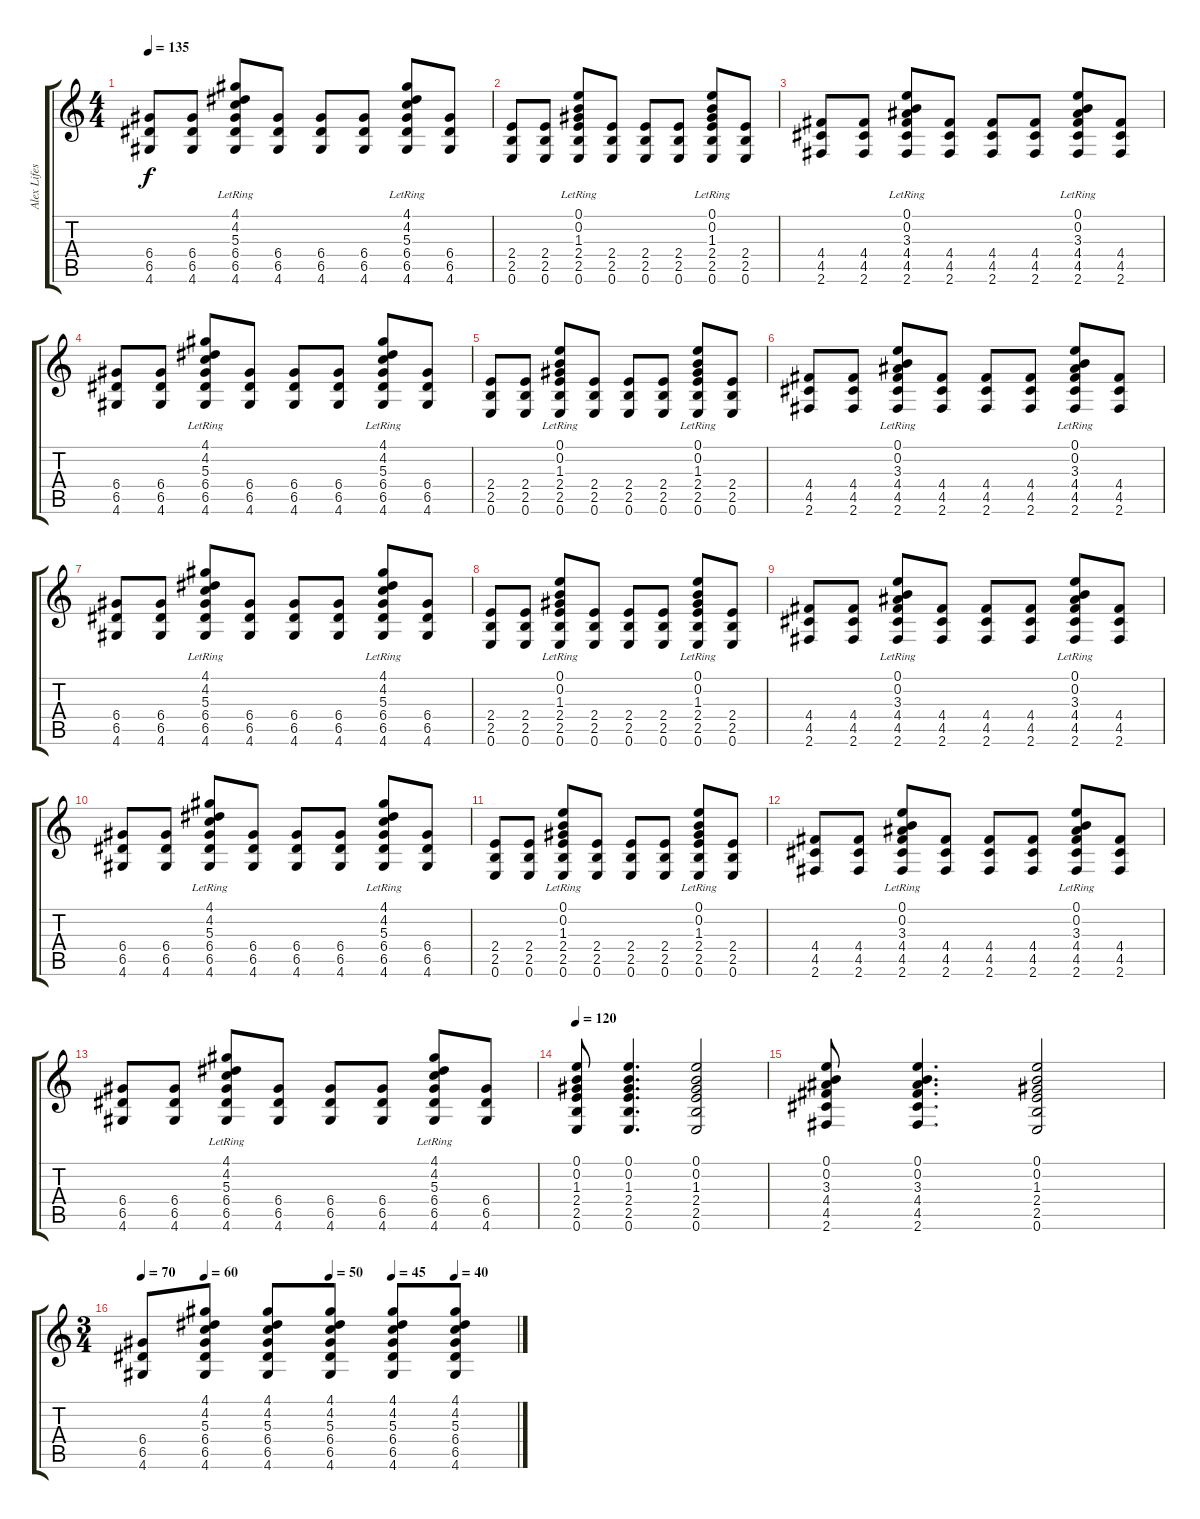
\track ("Alex Lifeson" "Alex Lifes") {instrument overdrivenguitar}
\staff {score tabs}
\tuning (E4 B3 G3 D3 A2 E2) {hide}
\ts (4 4)
\tempo 135
\clef g2
\ks c
(6.4 6.5 4.6).8{dy f} (6.4 6.5 4.6).8 (4.1{lr} 4.2{lr} 5.3{lr} 6.4 6.5 4.6).8 (6.4 6.5 4.6).8 (6.4 6.5 4.6).8 (6.4 6.5 4.6).8 (4.1{lr} 4.2{lr} 5.3{lr} 6.4 6.5 4.6).8 (6.4 6.5 4.6).8 |
(2.4 2.5 0.6).8 (2.4 2.5 0.6).8 (0.1{lr} 0.2{lr} 1.3{lr} 2.4 2.5 0.6).8 (2.4 2.5 0.6).8 (2.4 2.5 0.6).8 (2.4 2.5 0.6).8 (0.1{lr} 0.2{lr} 1.3{lr} 2.4 2.5 0.6).8 (2.4 2.5 0.6).8 |
(4.4 4.5 2.6).8 (4.4 4.5 2.6).8 (0.1{lr} 0.2{lr} 3.3{lr} 4.4 4.5 2.6).8 (4.4 4.5 2.6).8 (4.4 4.5 2.6).8 (4.4 4.5 2.6).8 (0.1{lr} 0.2{lr} 3.3{lr} 4.4 4.5 2.6).8 (4.4 4.5 2.6).8 |
(6.4 6.5 4.6).8 (6.4 6.5 4.6).8 (4.1{lr} 4.2{lr} 5.3{lr} 6.4 6.5 4.6).8 (6.4 6.5 4.6).8 (6.4 6.5 4.6).8 (6.4 6.5 4.6).8 (4.1{lr} 4.2{lr} 5.3{lr} 6.4 6.5 4.6).8 (6.4 6.5 4.6).8 |
(2.4 2.5 0.6).8 (2.4 2.5 0.6).8 (0.1{lr} 0.2{lr} 1.3{lr} 2.4 2.5 0.6).8 (2.4 2.5 0.6).8 (2.4 2.5 0.6).8 (2.4 2.5 0.6).8 (0.1{lr} 0.2{lr} 1.3{lr} 2.4 2.5 0.6).8 (2.4 2.5 0.6).8 |
(4.4 4.5 2.6).8 (4.4 4.5 2.6).8 (0.1{lr} 0.2{lr} 3.3{lr} 4.4 4.5 2.6).8 (4.4 4.5 2.6).8 (4.4 4.5 2.6).8 (4.4 4.5 2.6).8 (0.1{lr} 0.2{lr} 3.3{lr} 4.4 4.5 2.6).8 (4.4 4.5 2.6).8 |
(6.4 6.5 4.6).8 (6.4 6.5 4.6).8 (4.1{lr} 4.2{lr} 5.3{lr} 6.4 6.5 4.6).8 (6.4 6.5 4.6).8 (6.4 6.5 4.6).8 (6.4 6.5 4.6).8 (4.1{lr} 4.2{lr} 5.3{lr} 6.4 6.5 4.6).8 (6.4 6.5 4.6).8 |
(2.4 2.5 0.6).8 (2.4 2.5 0.6).8 (0.1{lr} 0.2{lr} 1.3{lr} 2.4 2.5 0.6).8 (2.4 2.5 0.6).8 (2.4 2.5 0.6).8 (2.4 2.5 0.6).8 (0.1{lr} 0.2{lr} 1.3{lr} 2.4 2.5 0.6).8 (2.4 2.5 0.6).8 |
(4.4 4.5 2.6).8 (4.4 4.5 2.6).8 (0.1{lr} 0.2{lr} 3.3{lr} 4.4 4.5 2.6).8 (4.4 4.5 2.6).8 (4.4 4.5 2.6).8 (4.4 4.5 2.6).8 (0.1{lr} 0.2{lr} 3.3{lr} 4.4 4.5 2.6).8 (4.4 4.5 2.6).8 |
(6.4 6.5 4.6).8 (6.4 6.5 4.6).8 (4.1{lr} 4.2{lr} 5.3{lr} 6.4 6.5 4.6).8 (6.4 6.5 4.6).8 (6.4 6.5 4.6).8 (6.4 6.5 4.6).8 (4.1{lr} 4.2{lr} 5.3{lr} 6.4 6.5 4.6).8 (6.4 6.5 4.6).8 |
(2.4 2.5 0.6).8 (2.4 2.5 0.6).8 (0.1{lr} 0.2{lr} 1.3{lr} 2.4 2.5 0.6).8 (2.4 2.5 0.6).8 (2.4 2.5 0.6).8 (2.4 2.5 0.6).8 (0.1{lr} 0.2{lr} 1.3{lr} 2.4 2.5 0.6).8 (2.4 2.5 0.6).8 |
(4.4 4.5 2.6).8 (4.4 4.5 2.6).8 (0.1{lr} 0.2{lr} 3.3{lr} 4.4 4.5 2.6).8 (4.4 4.5 2.6).8 (4.4 4.5 2.6).8 (4.4 4.5 2.6).8 (0.1{lr} 0.2{lr} 3.3{lr} 4.4 4.5 2.6).8 (4.4 4.5 2.6).8 |
(6.4 6.5 4.6).8 (6.4 6.5 4.6).8 (4.1{lr} 4.2{lr} 5.3{lr} 6.4 6.5 4.6).8 (6.4 6.5 4.6).8 (6.4 6.5 4.6).8 (6.4 6.5 4.6).8 (4.1{lr} 4.2{lr} 5.3{lr} 6.4 6.5 4.6).8 (6.4 6.5 4.6).8 |
\tempo 120
(0.1 0.2 1.3 2.4 2.5 0.6).8 (0.1 0.2 1.3 2.4 2.5 0.6).4{d} (0.1 0.2 1.3 2.4 2.5 0.6).2 |
(0.1 0.2 3.3 4.4 4.5 2.6).8 (0.1 0.2 3.3 4.4 4.5 2.6).4{d} (0.1 0.2 1.3 2.4 2.5 0.6).2 |
\ts (3 4)
\tempo 70
\tempo (60 0.16666666666666666)
\tempo (50 0.5)
\tempo (45 0.6666666666666666)
\tempo (40 0.8333333333333334)
(6.4 6.5 4.6).8 (4.1 4.2 5.3 6.4 6.5 4.6).8 (4.1 4.2 5.3 6.4 6.5 4.6).8 (4.1 4.2 5.3 6.4 6.5 4.6).8 (4.1 4.2 5.3 6.4 6.5 4.6).8 (4.1 4.2 5.3 6.4 6.5 4.6).8
